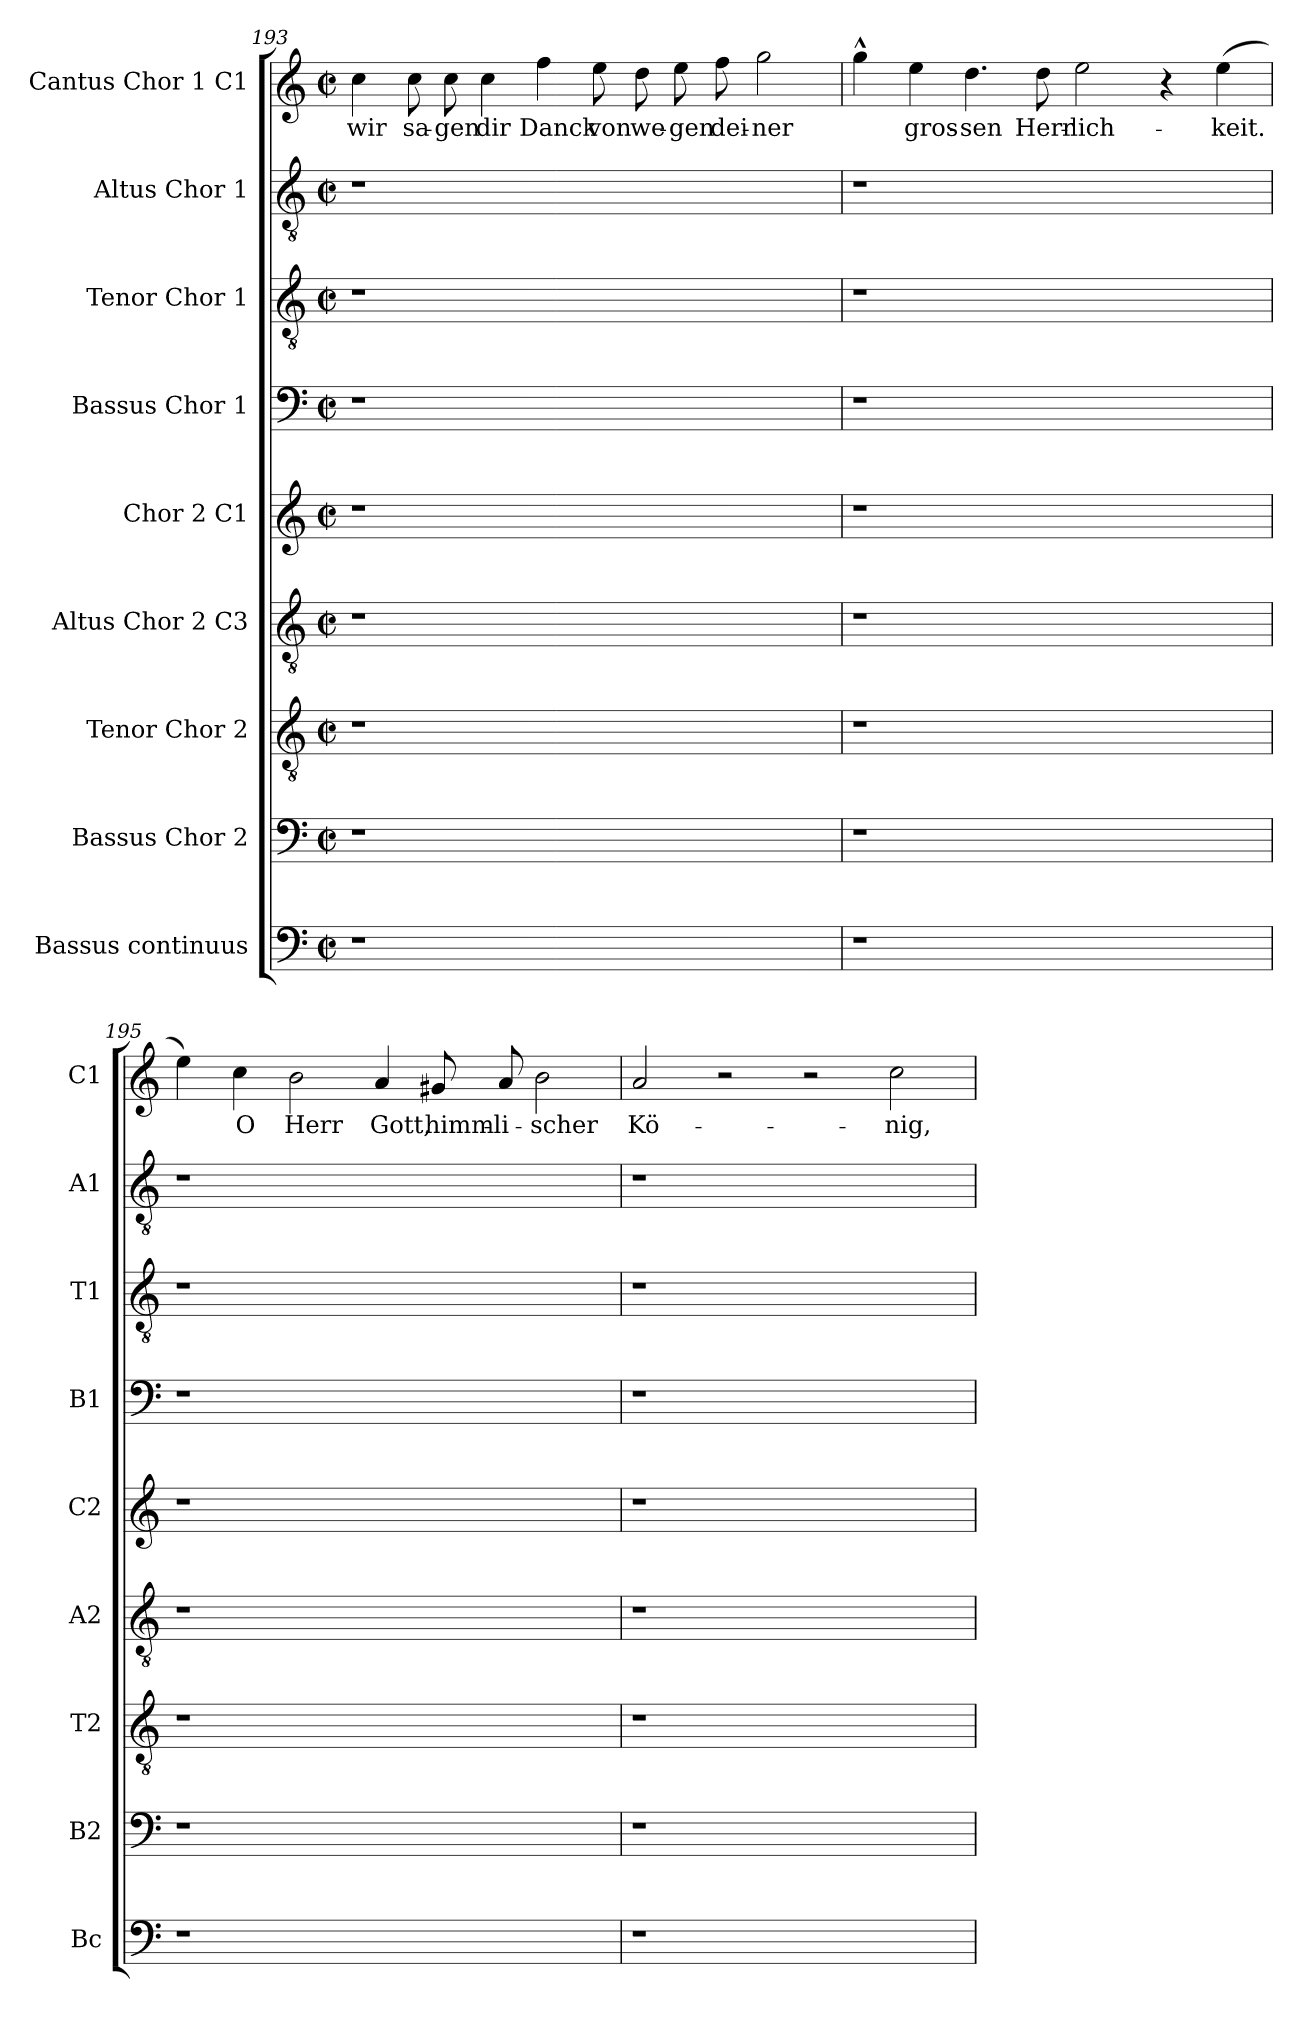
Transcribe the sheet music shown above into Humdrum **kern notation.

**kern	**kern	**kern	**kern	**kern	**kern	**kern	**kern	**kern	**text
*part9	*part8	*part7	*part6	*part5	*part4	*part3	*part2	*part1	*part1
*staff9	*staff8	*staff7	*staff6	*staff5	*staff4	*staff3	*staff2	*staff1	*staff1
*I"Bassus continuus	*I"Bassus Chor 2	*I"Tenor Chor 2	*I"Altus Chor 2 C3	*I"Chor 2 C1	*I"Bassus Chor 1	*I"Tenor Chor 1	*I"Altus Chor 1	*I"Cantus Chor 1 C1	*
*I'Bc	*I'B2	*I'T2	*I'A2	*I'C2	*I'B1	*I'T1	*I'A1	*I'C1	*
*clefF4	*clefF4	*clefGv2	*clefGv2	*clefG2	*clefF4	*clefGv2	*clefGv2	*clefG2	*
*ITrd7c12	*	*	*	*	*	*	*	*	*
*k[]	*k[]	*k[]	*k[]	*k[]	*k[]	*k[]	*k[]	*k[]	*
*C:	*C:	*C:	*C:	*C:	*C:	*C:	*C:	*C:	*
*M2/2	*M2/2	*M2/2	*M2/2	*M2/2	*M2/2	*M2/2	*M2/2	*M2/2	*
*met(c|)	*met(c|)	*met(c|)	*met(c|)	*met(c|)	*met(c|)	*met(c|)	*met(c|)	*met(c|)	*
=193	=193	=193	=193	=193	=193	=193	=193	=193	=193
!	!	!	!	!	!	!	!	!	!LO:LY:b
1r	1r	1r	1r	1r	1r	1r	1r	4cc\	wir
!	!	!	!	!	!	!	!	!	!LO:LY:b
.	.	.	.	.	.	.	.	8cc\	sa-
!	!	!	!	!	!	!	!	!	!LO:LY:b
.	.	.	.	.	.	.	.	8cc\	-gen
!	!	!	!	!	!	!	!	!	!LO:LY:b
.	.	.	.	.	.	.	.	4cc\	dir
!	!	!	!	!	!	!	!	!	!LO:LY:b
.	.	.	.	.	.	.	.	4ff\	Danck
!	!	!	!	!	!	!	!	!	!LO:LY:b
1ryy	1ryy	1ryy	1ryy	1ryy	1ryy	1ryy	1ryy	8ee\	von
!	!	!	!	!	!	!	!	!	!LO:LY:b
.	.	.	.	.	.	.	.	8dd\	we-
!	!	!	!	!	!	!	!	!	!LO:LY:b
.	.	.	.	.	.	.	.	8ee\	-gen
!	!	!	!	!	!	!	!	!	!LO:LY:b
.	.	.	.	.	.	.	.	8ff\	dei-
!	!	!	!	!	!	!	!	!	!LO:LY:b
.	.	.	.	.	.	.	.	2gg\	-ner
!!LO:LB:g=z
=194	=194	=194	=194	=194	=194	=194	=194	=194	=194
1r	1r	1r	1r	1r	1r	1r	1r	4gg^^>\	.
!	!	!	!	!	!	!	!	!	!LO:LY:b
.	.	.	.	.	.	.	.	4ee\	gros-
!	!	!	!	!	!	!	!	!	!LO:LY:b
.	.	.	.	.	.	.	.	4.dd\	-sen
!	!	!	!	!	!	!	!	!	!LO:LY:b
.	.	.	.	.	.	.	.	8dd\	Herr-
!	!	!	!	!	!	!	!	!	!LO:LY:b:rj
1ryy	1ryy	1ryy	1ryy	1ryy	1ryy	1ryy	1ryy	2ee\	-lich-
.	.	.	.	.	.	.	.	4r	.
!	!	!	!	!	!	!	!	!	!LO:LY:b
.	.	.	.	.	.	.	.	(>4ee\	-keit.
=195	=195	=195	=195	=195	=195	=195	=195	=195	=195
1r	1r	1r	1r	1r	1r	1r	1r	4ee\)	.
!	!	!	!	!	!	!	!	!	!LO:LY:b
.	.	.	.	.	.	.	.	4cc\	O
!	!	!	!	!	!	!	!	!	!LO:LY:b
.	.	.	.	.	.	.	.	2b\	Herr
!	!	!	!	!	!	!	!	!	!LO:LY:b
1ryy	1ryy	1ryy	1ryy	1ryy	1ryy	1ryy	1ryy	4a/	Gott,
!	!	!	!	!	!	!	!	!	!LO:LY:b:rj
.	.	.	.	.	.	.	.	8g#X/	himm-
!	!	!	!	!	!	!	!	!	!LO:LY:b
.	.	.	.	.	.	.	.	8a/	-li-
!	!	!	!	!	!	!	!	!	!LO:LY:b
.	.	.	.	.	.	.	.	2b\	-scher
=196	=196	=196	=196	=196	=196	=196	=196	=196	=196
!	!	!	!	!	!	!	!	!	!LO:LY:b
1r	1r	1r	1r	1r	1r	1r	1r	2a/	Kö-
.	.	.	.	.	.	.	.	2r	.
1ryy	1ryy	1ryy	1ryy	1ryy	1ryy	1ryy	1ryy	2r	.
!	!	!	!	!	!	!	!	!	!LO:LY:b
.	.	.	.	.	.	.	.	2cc\	-nig,
=	=	=	=	=	=	=	=	=	=
*-	*-	*-	*-	*-	*-	*-	*-	*-	*-
